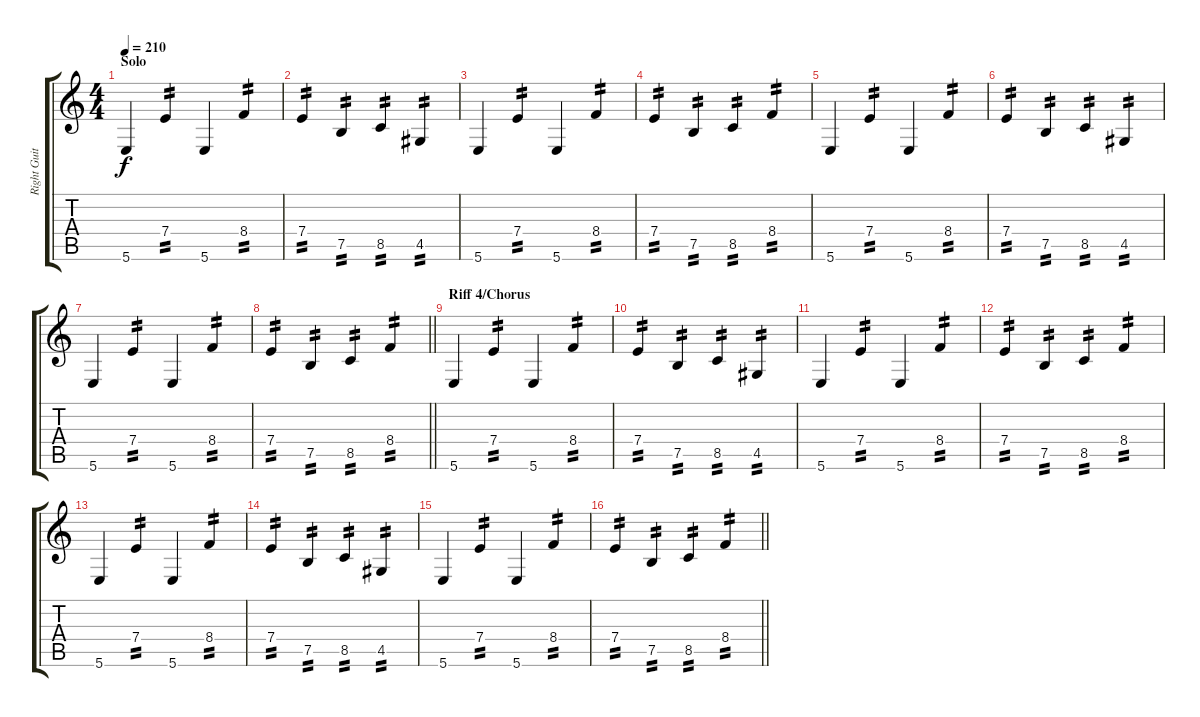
\track ("Right Guitar" "Right Guit") {instrument distortionguitar}
\staff {score tabs}
\tuning (B3 Gb3 D3 A2 E2 B1) {hide}
\ts (4 4)
\section ("" "Solo")
\tempo 210
\clef g2
\ks c
5.6.4{dy f} 7.4.4{tp 2} 5.6.4 8.4.4{tp 2} |
7.4.4{tp 2} 7.5.4{tp 2} 8.5.4{tp 2} 4.5.4{tp 2} |
5.6.4 7.4.4{tp 2} 5.6.4 8.4.4{tp 2} |
7.4.4{tp 2} 7.5.4{tp 2} 8.5.4{tp 2} 8.4.4{tp 2} |
5.6.4 7.4.4{tp 2} 5.6.4 8.4.4{tp 2} |
7.4.4{tp 2} 7.5.4{tp 2} 8.5.4{tp 2} 4.5.4{tp 2} |
5.6.4 7.4.4{tp 2} 5.6.4 8.4.4{tp 2} |
\barLineRight lightlight
7.4.4{tp 2} 7.5.4{tp 2} 8.5.4{tp 2} 8.4.4{tp 2} |
\section ("" "Riff 4/Chorus")
5.6.4 7.4.4{tp 2} 5.6.4 8.4.4{tp 2} |
7.4.4{tp 2} 7.5.4{tp 2} 8.5.4{tp 2} 4.5.4{tp 2} |
5.6.4 7.4.4{tp 2} 5.6.4 8.4.4{tp 2} |
7.4.4{tp 2} 7.5.4{tp 2} 8.5.4{tp 2} 8.4.4{tp 2} |
5.6.4 7.4.4{tp 2} 5.6.4 8.4.4{tp 2} |
7.4.4{tp 2} 7.5.4{tp 2} 8.5.4{tp 2} 4.5.4{tp 2} |
5.6.4 7.4.4{tp 2} 5.6.4 8.4.4{tp 2} |
\barLineRight lightlight
7.4.4{tp 2} 7.5.4{tp 2} 8.5.4{tp 2} 8.4.4{tp 2}
